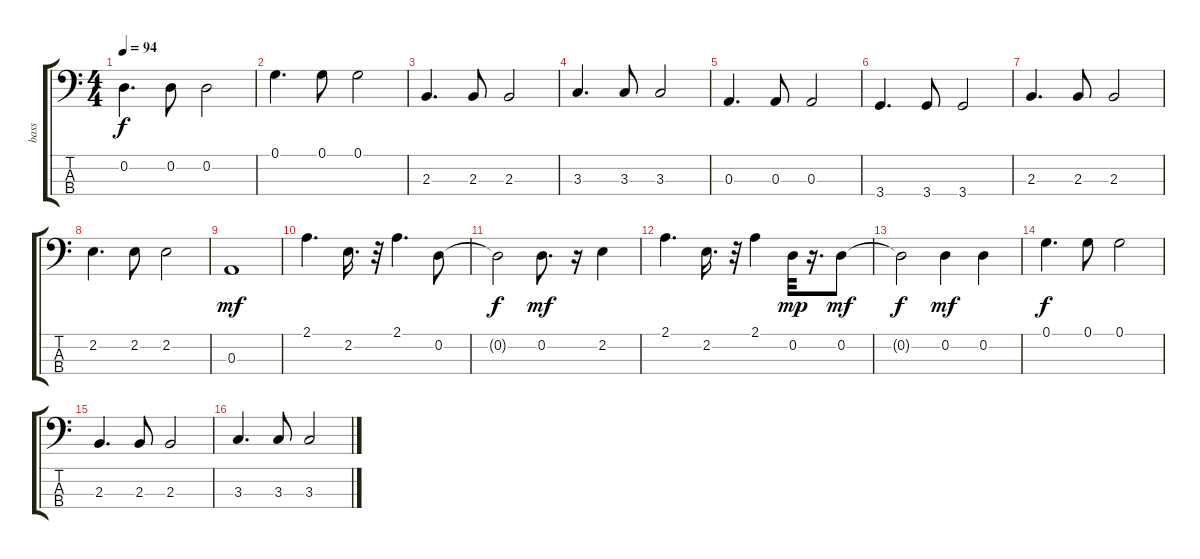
\track ("bass" "bass") {instrument fretlessbass}
\staff {score tabs}
\tuning (G2 D2 A1 E1) {hide}
\ts (4 4)
\tempo 94
\clef f4
\ks c
0.2.4{d dy f} 0.2.8 0.2.2 |
0.1.4{d} 0.1.8 0.1.2 |
2.3.4{d} 2.3.8 2.3.2 |
3.3.4{d} 3.3.8 3.3.2 |
0.3.4{d} 0.3.8 0.3.2 |
3.4.4{d} 3.4.8 3.4.2 |
2.3.4{d} 2.3.8 2.3.2 |
2.2.4{d} 2.2.8 2.2.2 |
0.3.1{dy mf} |
2.1.4{d} 2.2.16{d} r.32 2.1.4{d} 0.2.8 |
0.2{t}.2{dy f} 0.2.8{d dy mf} r.16 2.2.4 |
2.1.4{d} 2.2.16{d} r.32 2.1.4 0.2.32{dy mp} r.16{d} 0.2.8{dy mf} |
0.2{t}.2{dy f} 0.2.4{dy mf} 0.2.4 |
0.1.4{d dy f} 0.1.8 0.1.2 |
2.3.4{d} 2.3.8 2.3.2 |
3.3.4{d} 3.3.8 3.3.2
